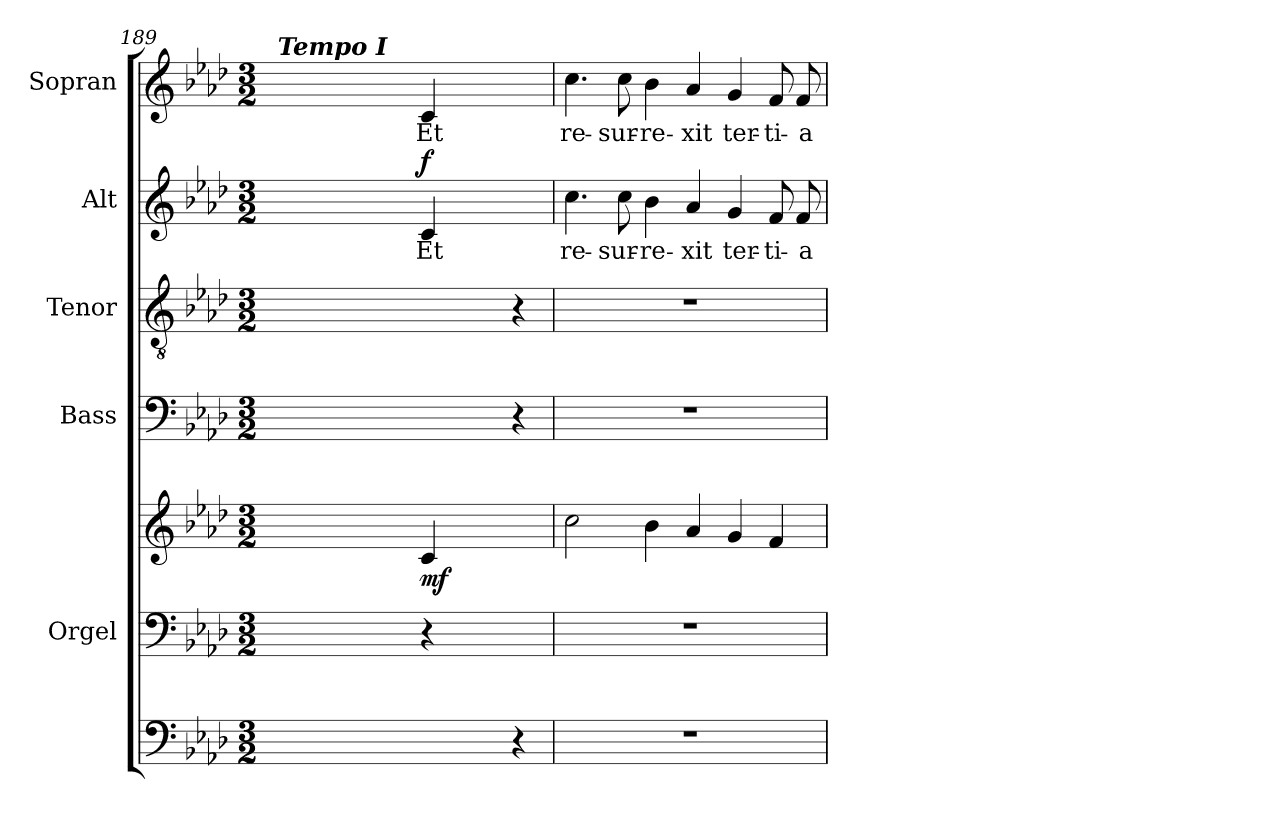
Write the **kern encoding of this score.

**kern	**kern	**kern	**dynam	**kern	**kern	**kern	**text	**dynam	**kern	**text
*part6	*part5	*part5	*part5	*part4	*part3	*part2	*part2	*part2	*part1	*part1
*staff7	*staff6	*staff5	*staff5/6	*staff4	*staff3	*staff2	*staff2	*staff2	*staff1	*staff1
*	*I"Orgel	*	*	*I"Bass	*I"Tenor	*I"Alt	*	*	*I"Sopran	*
*	*I'Org.	*	*	*I'B	*I'T	*I'A	*	*	*I'S	*
*clefF4	*clefF4	*clefG2	*	*clefF4	*clefGv2	*clefG2	*	*	*clefG2	*
*ITrd7c12	*	*	*	*	*	*	*	*	*	*
*k[b-e-a-d-]	*k[b-e-a-d-]	*k[b-e-a-d-]	*	*k[b-e-a-d-]	*k[b-e-a-d-]	*k[b-e-a-d-]	*	*	*k[b-e-a-d-]	*
*A-:	*A-:	*A-:	*	*A-:	*A-:	*A-:	*	*	*A-:	*
*M3/2	*M3/2	*M3/2	*	*M3/2	*M3/2	*M3/2	*	*	*M3/2	*
=189	=189	=189	=189	=189	=189	=189	=189	=189	=189	=189
*	*	*	*	*	*	*	*	*	*^	*
1.ryy	1ryy	1ryy	.	1.ryy	1.ryy	1ryy	.	.	1ryy	32ryy	.
!	!	!	!	!	!	!	!	!	!	!LO:TX:a:Bi:t=Tempo I	!
.	.	.	.	.	.	.	.	.	.	1ryy	.
.	4ryy	4ryy	.	.	.	4ryy	.	.	4ryy	.	.
.	.	.	.	.	.	.	.	.	.	2ryy	.
!	!	!	!LO:DY:b	!	!	!	!LO:LY:b	!LO:DY:a	!	!	!LO:LY:b
.	4r	4c/	mf	.	.	4c/	Et	f	4c/	.	Et
4ryy	2ryy	2ryy	.	4ryy	4ryy	2ryy	.	.	2ryy	.	.
.	.	.	.	.	.	.	.	.	.	4...ryy	.
4r	.	.	.	4r	4r	.	.	.	.	.	.
!!LO:PB:g=z
=190	=190	=190	=190	=190	=190	=190	=190	=190	=190	=190	=190
!	!	!	!	!	!	!	!LO:LY:b	!	!	!	!LO:LY:b
*	*	*	*	*	*	*	*	*	*v	*v	*
1.r	1.r	2cc\	.	1.r	1.r	4.cc\	re-	.	4.cc\	re-
!	!	!	!	!	!	!	!LO:LY:b	!	!	!LO:LY:b
.	.	.	.	.	.	8cc\	-sur-	.	8cc\	-sur-
!	!	!	!	!	!	!	!LO:LY:b	!	!	!LO:LY:b
.	.	4b-\	.	.	.	4b-\	-re-	.	4b-\	-re-
!	!	!	!	!	!	!	!LO:LY:b	!	!	!LO:LY:b
.	.	4a-/	.	.	.	4a-/	-xit	.	4a-/	-xit
!	!	!	!	!	!	!	!LO:LY:b	!	!	!LO:LY:b
.	.	4g/	.	.	.	4g/	ter-	.	4g/	ter-
!	!	!	!	!	!	!	!LO:LY:b	!	!	!LO:LY:b
.	.	4f/	.	.	.	8f/	-ti-	.	8f/	-ti-
!	!	!	!	!	!	!	!LO:LY:b	!	!	!LO:LY:b
.	.	.	.	.	.	8f/	-a	.	8f/	-a
=	=	=	=	=	=	=	=	=	=	=
*-	*-	*-	*-	*-	*-	*-	*-	*-	*-	*-
